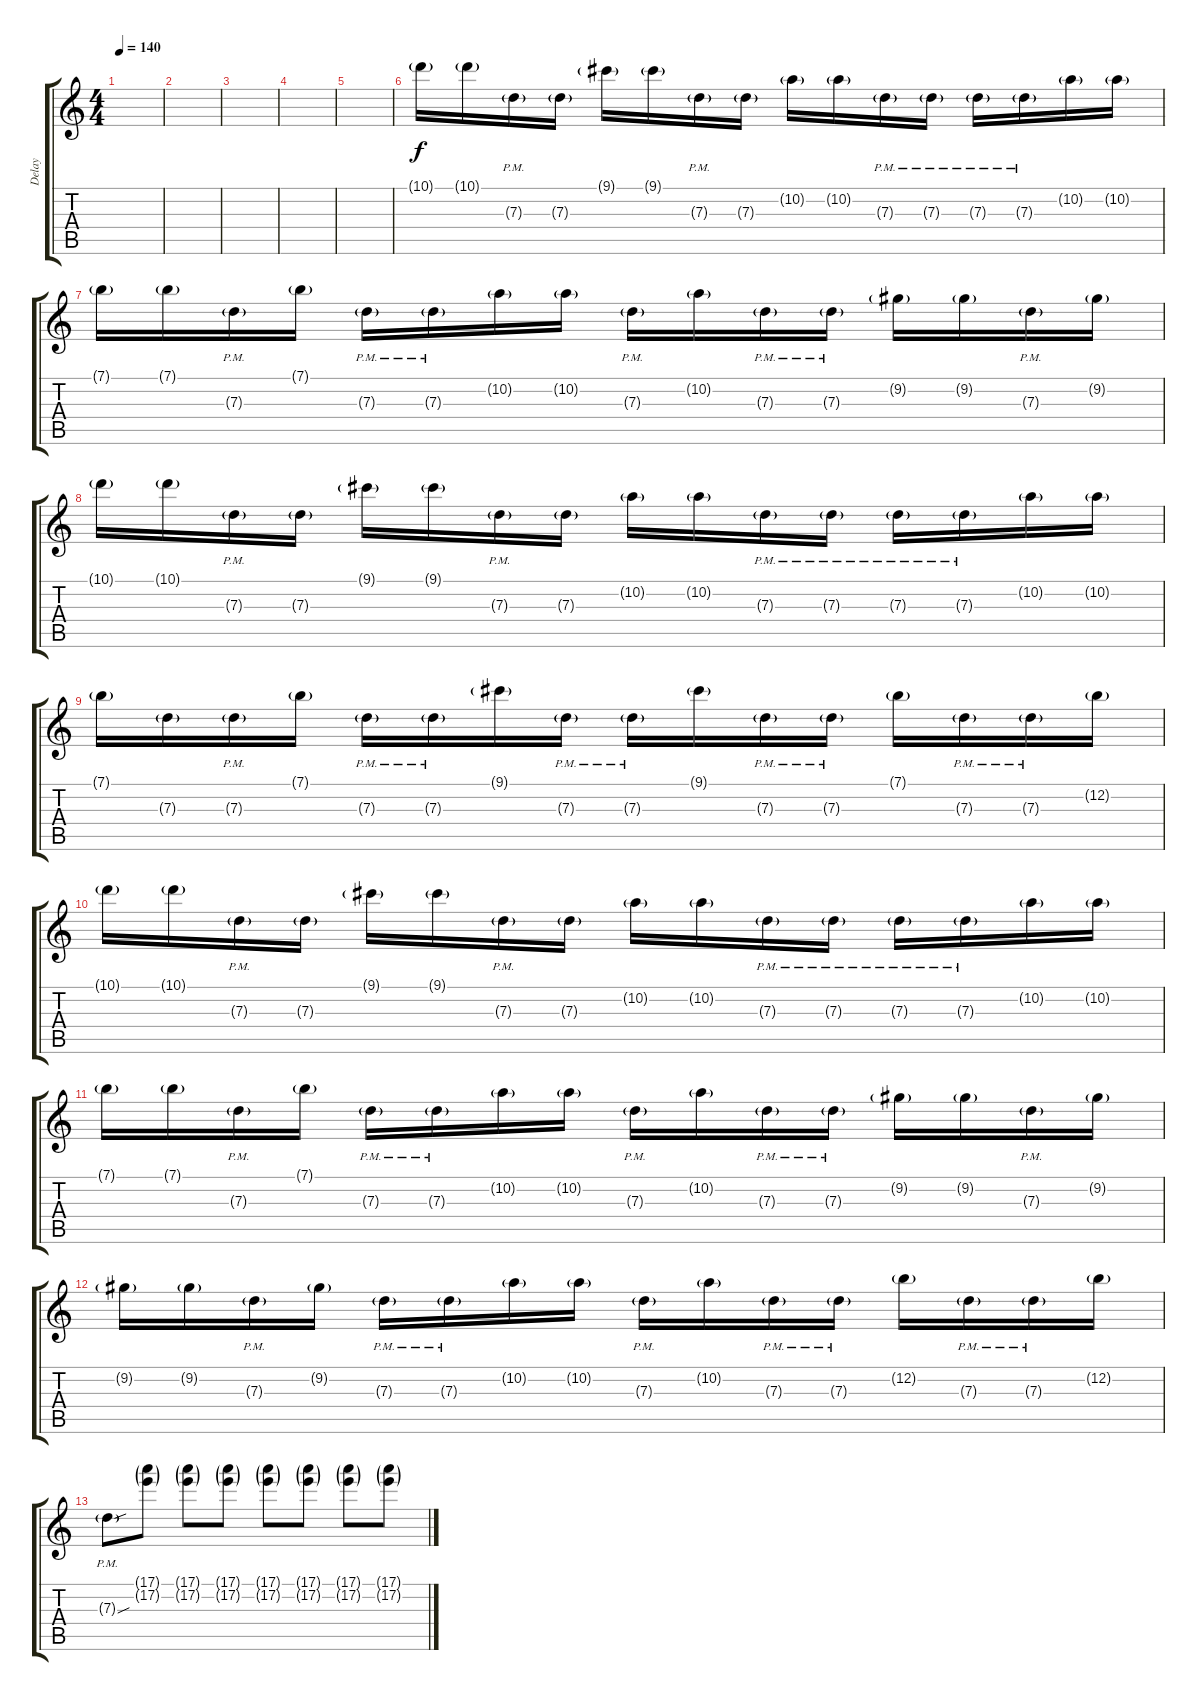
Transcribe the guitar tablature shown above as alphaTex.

\track ("Delay" "Delay") {instrument distortionguitar}
\staff {score tabs}
\tuning (E4 B3 G3 D3 A2 E2) {hide}
\ts (4 4)
\tempo 140
\clef g2
\ks c
|
|
|
|
|
10.1{g}.16 10.1{g}.16 7.3{g pm}.16 7.3{g}.16 9.1{g}.16 9.1{g}.16 7.3{g pm}.16 7.3{g}.16 10.2{g}.16 10.2{g}.16 7.3{g pm}.16 7.3{g pm}.16 7.3{g pm}.16 7.3{g pm}.16 10.2{g}.16 10.2{g}.16 |
7.1{g}.16 7.1{g}.16 7.3{g pm}.16 7.1{g}.16 7.3{g pm}.16 7.3{g pm}.16 10.2{g}.16 10.2{g}.16 7.3{g pm}.16 10.2{g}.16 7.3{g pm}.16 7.3{g pm}.16 9.2{g}.16 9.2{g}.16 7.3{g pm}.16 9.2{g}.16 |
10.1{g}.16 10.1{g}.16 7.3{g pm}.16 7.3{g}.16 9.1{g}.16 9.1{g}.16 7.3{g pm}.16 7.3{g}.16 10.2{g}.16 10.2{g}.16 7.3{g pm}.16 7.3{g pm}.16 7.3{g pm}.16 7.3{g pm}.16 10.2{g}.16 10.2{g}.16 |
7.1{g}.16 7.3{g}.16 7.3{g pm}.16 7.1{g}.16 7.3{g pm}.16 7.3{g pm}.16 9.1{g}.16 7.3{g pm}.16 7.3{g pm}.16 9.1{g}.16 7.3{g pm}.16 7.3{g pm}.16 7.1{g}.16 7.3{g pm}.16 7.3{g pm}.16 12.2{g}.16 |
10.1{g}.16 10.1{g}.16 7.3{g pm}.16 7.3{g}.16 9.1{g}.16 9.1{g}.16 7.3{g pm}.16 7.3{g}.16 10.2{g}.16 10.2{g}.16 7.3{g pm}.16 7.3{g pm}.16 7.3{g pm}.16 7.3{g pm}.16 10.2{g}.16 10.2{g}.16 |
7.1{g}.16 7.1{g}.16 7.3{g pm}.16 7.1{g}.16 7.3{g pm}.16 7.3{g pm}.16 10.2{g}.16 10.2{g}.16 7.3{g pm}.16 10.2{g}.16 7.3{g pm}.16 7.3{g pm}.16 9.2{g}.16 9.2{g}.16 7.3{g pm}.16 9.2{g}.16 |
9.2{g}.16 9.2{g}.16 7.3{g pm}.16 9.2{g}.16 7.3{g pm}.16 7.3{g pm}.16 10.2{g}.16 10.2{g}.16 7.3{g pm}.16 10.2{g}.16 7.3{g pm}.16 7.3{g pm}.16 12.2{g}.16 7.3{g pm}.16 7.3{g pm}.16 12.2{g}.16 |
7.3{sou g pm}.8 (17.1{g} 17.2{g}).8 (17.1{g} 17.2{g}).8 (17.1{g} 17.2{g}).8 (17.1{g} 17.2{g}).8 (17.1{g} 17.2{g}).8 (17.1{g} 17.2{g}).8 (17.1{g} 17.2{g}).8
